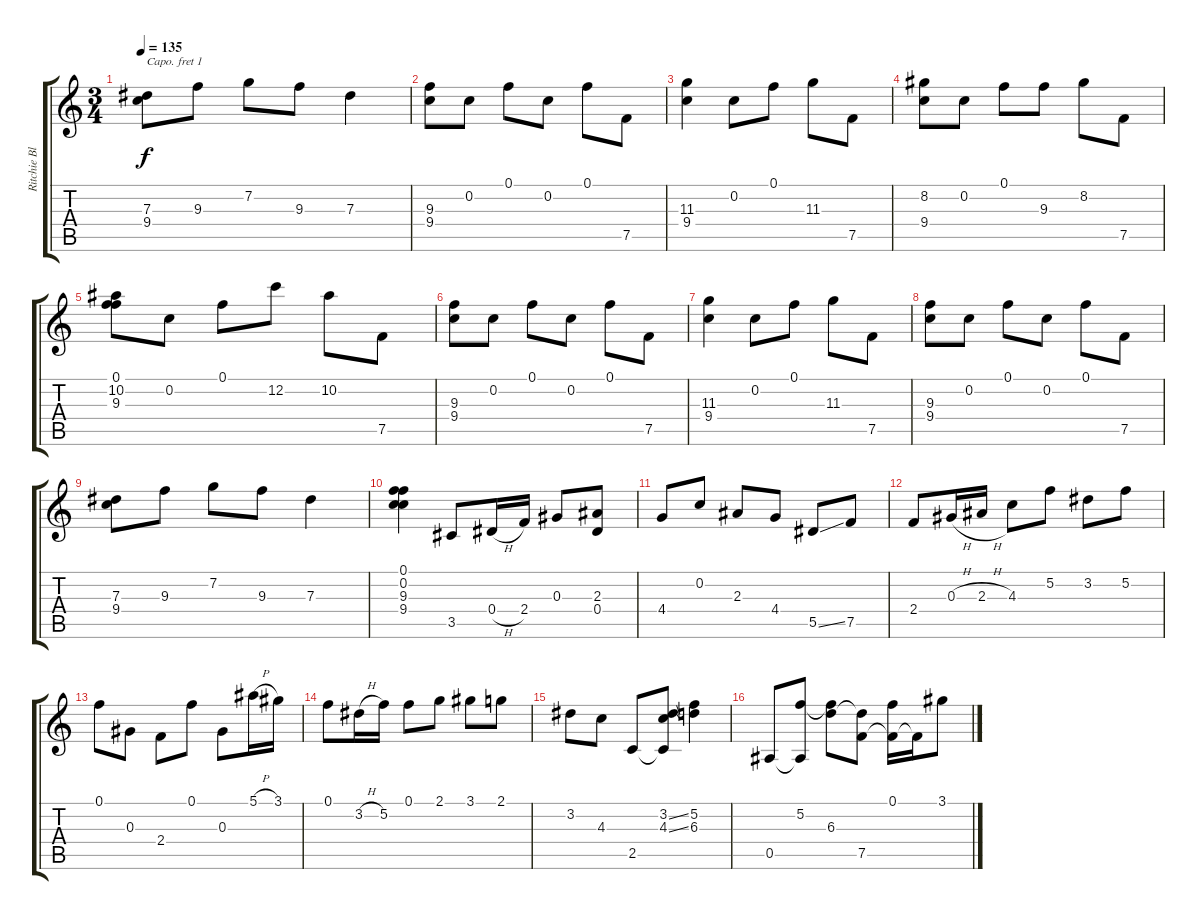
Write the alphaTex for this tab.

\track ("Ritchie Blackmore" "Ritchie Bl") {instrument acousticguitarsteel}
\staff {score tabs}
\capo 1
\tuning (E4 B3 G3 D3 A2 E2) {hide}
\ts (3 4)
\tempo 135
\clef g2
\ks c
(7.3 9.4).8{dy f} 9.3.8 7.2.8 9.3.8 7.3.4 |
(9.3 9.4).8 0.2.8 0.1.8 0.2.8 0.1.8 7.5.8 |
(11.3 9.4).4 0.2.8 0.1.8 11.3.8 7.5.8 |
(8.2 9.4).8 0.2.8 0.1.8 9.3.8 8.2.8 7.5.8 |
(0.1 10.2 9.3).8 0.2.8 0.1.8 12.2.8 10.2.8 7.5.8 |
(9.3 9.4).8 0.2.8 0.1.8 0.2.8 0.1.8 7.5.8 |
(11.3 9.4).4 0.2.8 0.1.8 11.3.8 7.5.8 |
(9.3 9.4).8 0.2.8 0.1.8 0.2.8 0.1.8 7.5.8 |
(7.3 9.4).8 9.3.8 7.2.8 9.3.8 7.3.4 |
(0.1 0.2 9.3 9.4).4 3.5.8 0.4{h}.16 2.4.16 0.3.8 (2.3 0.4).8 |
4.4.8 0.2.8 2.3.8 4.4.8 5.5{ss}.8 7.5.8 |
2.4.8 0.3{h}.16 2.3{h}.16 4.3.8 5.2.8 3.2.8 5.2.8 |
0.1.8 0.3.8 2.4.8 0.1.8 0.3.8 5.1{h}.16 3.1.16 |
0.1.8 3.2{h}.16 5.2.16 0.1.8 2.1.8 3.1.8 2.1.8 |
3.2.8 4.3.8 2.5.8 (3.2{ss} 4.3{ss} 2.5{t}).8 (5.2 6.3).4 |
0.5.8 (5.2 0.5{t}).8 (5.2{t} 6.3).8 (6.3{t} 7.5).8 (0.1 7.5{t}).16 7.5{t}.16 3.1{h}.8
